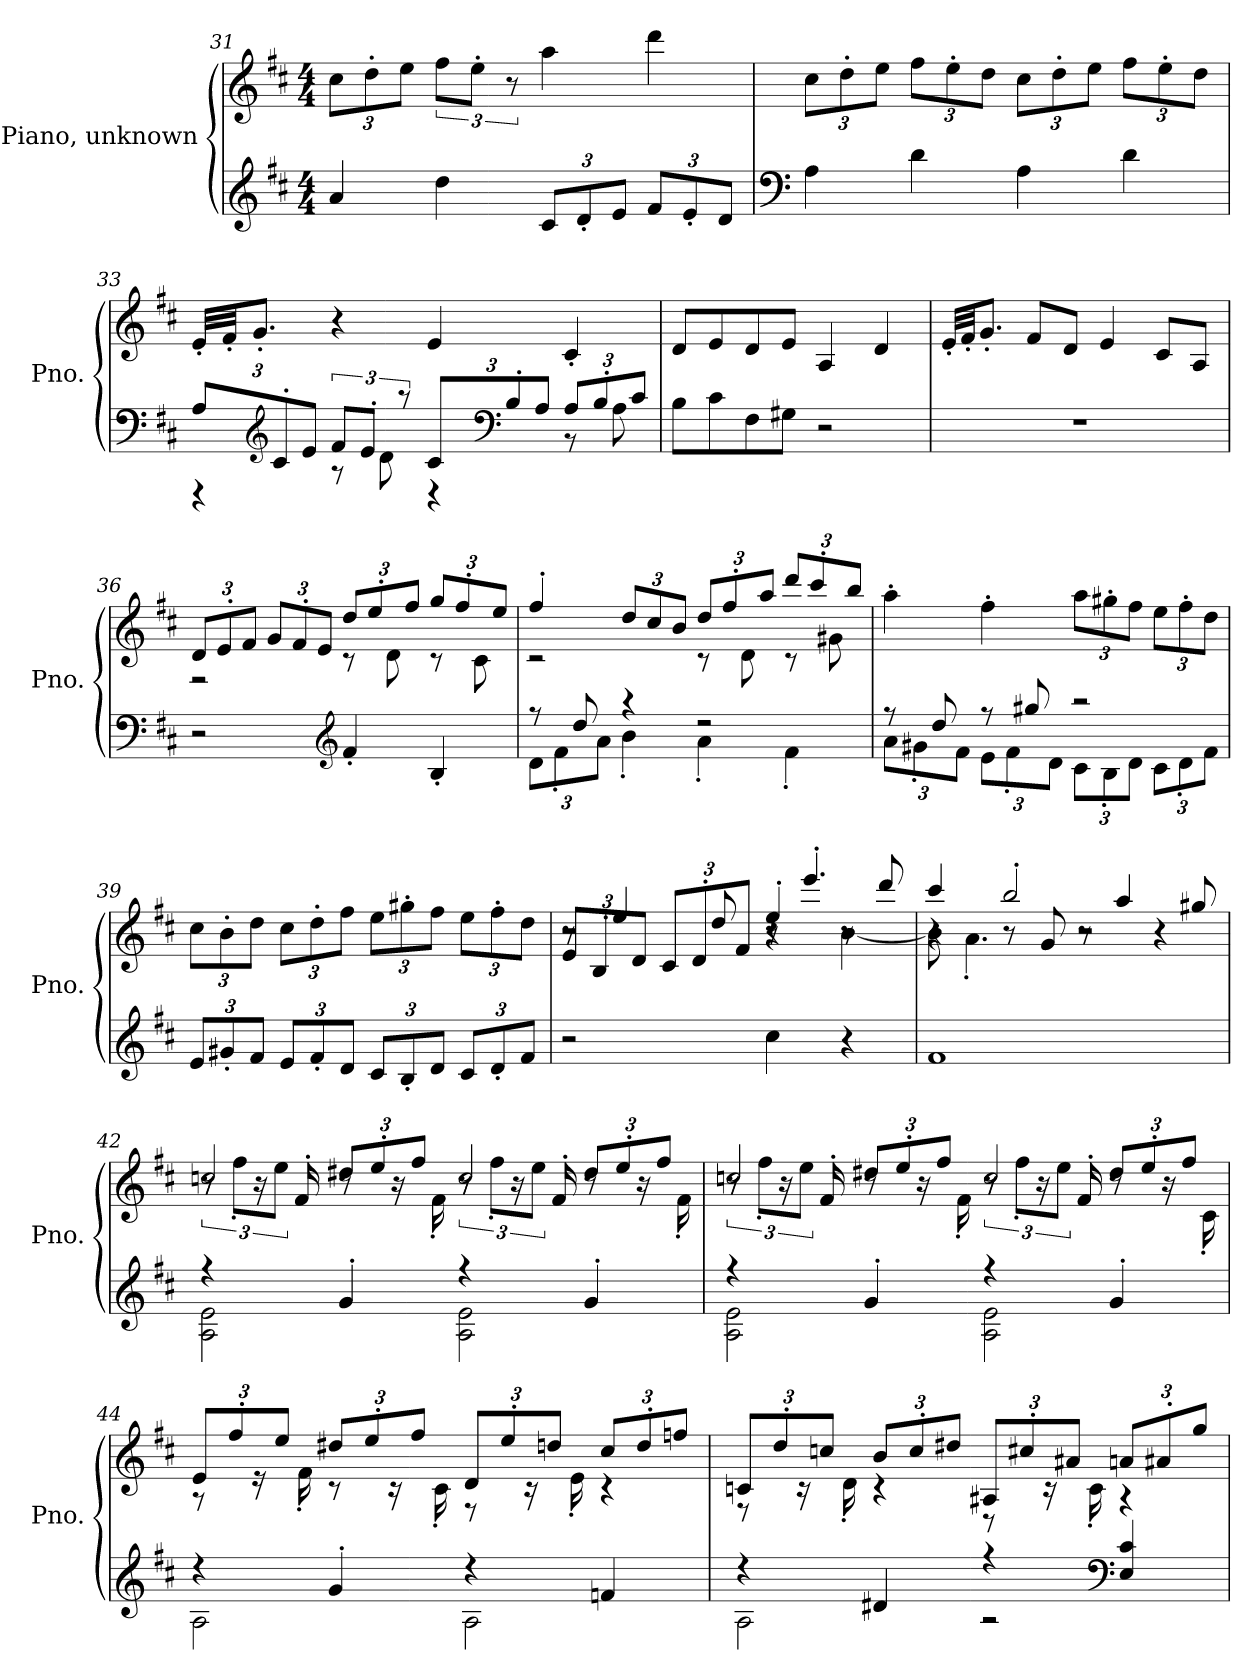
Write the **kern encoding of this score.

**kern	**kern
*part1	*part1
*staff2	*staff1
*I"Piano, unknown	*
*I'Pno.	*
*clefG2	*clefG2
*k[f#c#]	*k[f#c#]
*M4/4	*M4/4
*	*Xbrackettup
=31	=31
4a/	12cc#\L
.	12dd'\
.	12ee\J
*	*brackettup
4dd\	12ff#\L
.	12ee'\J
.	12r
*Xbrackettup	*
12c#/L	4aa\
12d'/	.
12e/J	.
12f#/L	4ddd\
12e'/	.
12d/J	.
!!LO:LB:g=z
=32	=32
*clefF4	*
*	*Xbrackettup
4A\	12cc#\L
.	12dd'\
.	12ee\J
4d\	12ff#\L
.	12ee'\
.	12dd\J
4A\	12cc#\L
.	12dd'\
.	12ee\J
4d\	12ff#\L
.	12ee'\
.	12dd\J
=33	=33
*^	*
12A/L	4r	32e'/LLL
.	.	32f#'/JJ
.	.	8.g'/J
*clefG2	*	*
12c#'/	.	.
12e/J	.	.
*brackettup	*	*
12f#/L	8r	4r
12e'/J	.	.
.	8d\	.
12r	.	.
*Xbrackettup	*	*
12c#/L	4r	4e/
*clefF4	*	*
12B'/	.	.
12A/J	.	.
12A/L	8r	4c#'/
12B'/	.	.
.	8A\	.
12c#/J	.	.
*v	*v	*
=34	=34
8B\L	8d/L
8c#\	8e/
8F#\	8d/
8G#X\J	8e/J
2r	4A/
.	4d/
!!LO:LB:g=z
=35	=35
1r	32e'/LLL
.	32f#'/JJ
.	8.g'/J
.	8f#/L
.	8d/J
.	4e/
.	8c#/L
.	8A/J
=36	=36
*	*^
2r	12d/L	2r
.	12e'/	.
.	12f#/J	.
.	12g/L	.
.	12f#'/	.
.	12e/J	.
*clefG2	*	*
4f#'/	12dd/L	8r
.	12ee'/	.
.	.	8d\
.	12ff#/J	.
4B'/	12gg/L	8r
.	12ff#'/	.
.	.	8c#\
.	12ee/J	.
=37	=37	=37
*^	*	*
8r	12d\L	4ff#'/	2r
.	12f#'\	.	.
8dd/	.	.	.
.	12a\J	.	.
4r	4b'\	12dd/L	.
.	.	12cc#/	.
.	.	12b/J	.
2r	4a'\	12dd/L	8r
.	.	12ff#'/	.
.	.	.	8d\
.	.	12aa/J	.
.	4f#'\	12ddd/L	8r
.	.	12ccc#'/	.
.	.	.	8g#X\
.	.	12bb/J	.
*	*	*v	*v
!!LO:PB:g=z
=38	=38	=38
8r	12a\L	4aa'\
.	12g#X'\	.
8dd/	.	.
.	12f#\J	.
8r	12e\L	4ff#'\
.	12f#'\	.
8gg#X/	.	.
.	12d\J	.
2r	12c#\L	12aa\L
.	12B'\	12gg#X'\
.	12d\J	12ff#\J
.	12c#\L	12ee\L
.	12d'\	12ff#'\
.	12f#\J	12dd\J
*v	*v	*
=39	=39
12e/L	12cc#\L
12g#X'/	12b'\
12f#/J	12dd\J
12e/L	12cc#\L
12f#'/	12dd'\
12d/J	12ff#\J
12c#/L	12ee\L
12B'/	12gg#X'\
12d/J	12ff#\J
12c#/L	12ee\L
12d'/	12ff#'\
12f#/J	12dd\J
=40	=40
*	*^
*	*	*^
2r	8r	2r	12e/L
.	.	.	12B'/
.	4ee/	.	.
.	.	.	12d/J
.	.	.	12c#/L
.	.	.	12d'/
.	8dd/	.	.
.	.	.	12f#/J
4cc#\	8r	4r	4ee'/
.	4.eee'/	.	.
4r	.	[4b\	8r
.	.	.	8ddd/
!!LO:LB:g=z	!!	!!
=41	=41	=41	=41
1f#	4ccc#/	8b\]	4r
.	.	4.a'\	.
.	2bb'/	.	8r
.	.	.	8g/
.	.	2r	8r
.	.	.	4aa/
.	4r	.	.
.	.	.	8gg#X/
=42	=42	=42	=42
*^	*	*	*
*	*	*	*brackettup	*
4r	2A\ 2e\	8r	12r	2ccn/
.	.	.	12ff#'\L	.
.	.	16r	.	.
.	.	.	12ee\J	.
.	.	16f#'/	.	.
*	*	*Xbrackettup	*	*
4g'/	.	12dd#X/L	8r	.
.	.	12ee'/	.	.
.	.	.	16r	.
.	.	12ff#/J	.	.
.	.	.	16f#'\	.
*	*	*	*brackettup	*
4r	2A\ 2e\	8r	12r	2cc/
.	.	.	12ff#'\L	.
.	.	16r	.	.
.	.	.	12ee\J	.
.	.	16f#'/	.	.
*	*	*Xbrackettup	*	*
4g'/	.	12dd#/L	8r	.
.	.	12ee'/	.	.
.	.	.	16r	.
.	.	12ff#/J	.	.
.	.	.	16f#'\	.
!!LO:LB:g=z	!!	!!
=43	=43	=43	=43	=43
*	*	*	*brackettup	*
4r	2A\ 2e\	8r	12r	2ccn/
.	.	.	12ff#'\L	.
.	.	16r	.	.
.	.	.	12ee\J	.
.	.	16f#'/	.	.
*	*	*Xbrackettup	*	*
4g'/	.	12dd#X/L	8r	.
.	.	12ee'/	.	.
.	.	.	16r	.
.	.	12ff#/J	.	.
.	.	.	16f#'\	.
*	*	*	*brackettup	*
4r	2A\ 2e\	8r	12r	2cc/
.	.	.	12ff#'\L	.
.	.	16r	.	.
.	.	.	12ee\J	.
.	.	16f#'/	.	.
*	*	*Xbrackettup	*	*
4g'/	.	12dd#/L	8r	.
.	.	12ee'/	.	.
.	.	.	16r	.
.	.	12ff#/J	.	.
.	.	.	16c#'\	.
*	*	*	*v	*v
=44	=44	=44	=44
4r	2A\	12e/L	8r
.	.	12ff#'/	.
.	.	.	16r
.	.	12ee/J	.
.	.	.	16f#'\
4g'/	.	12dd#X/L	8r
.	.	12ee'/	.
.	.	.	16r
.	.	12ff#/J	.
.	.	.	16c#'\
4r	2A\	12d/L	8r
.	.	12ee'/	.
.	.	.	16r
.	.	12ddn/J	.
.	.	.	16e'\
4fn/	.	12cc#/L	4r
.	.	12dd'/	.
.	.	12ffn/J	.
!!LO:LB:g=z	!!
=45	=45	=45	=45
4r	2A\	12cn/L	8r
.	.	12dd'/	.
.	.	.	16r
.	.	12ccn/J	.
.	.	.	16d'\
4d#X/	.	12b/L	4r
.	.	12cc'/	.
.	.	12dd#X/J	.
4r	2r	12A#X/L	8r
.	.	12cc#X'/	.
.	.	.	16r
.	.	12a#X/J	.
.	.	.	16c'\
*clefF4	*	*	*
4E/ 4c#/	.	12an/L	4r
.	.	12a#X'/	.
.	.	12gg/J	.
*v	*v	*	*
*	*v	*v
=	=
*-	*-
